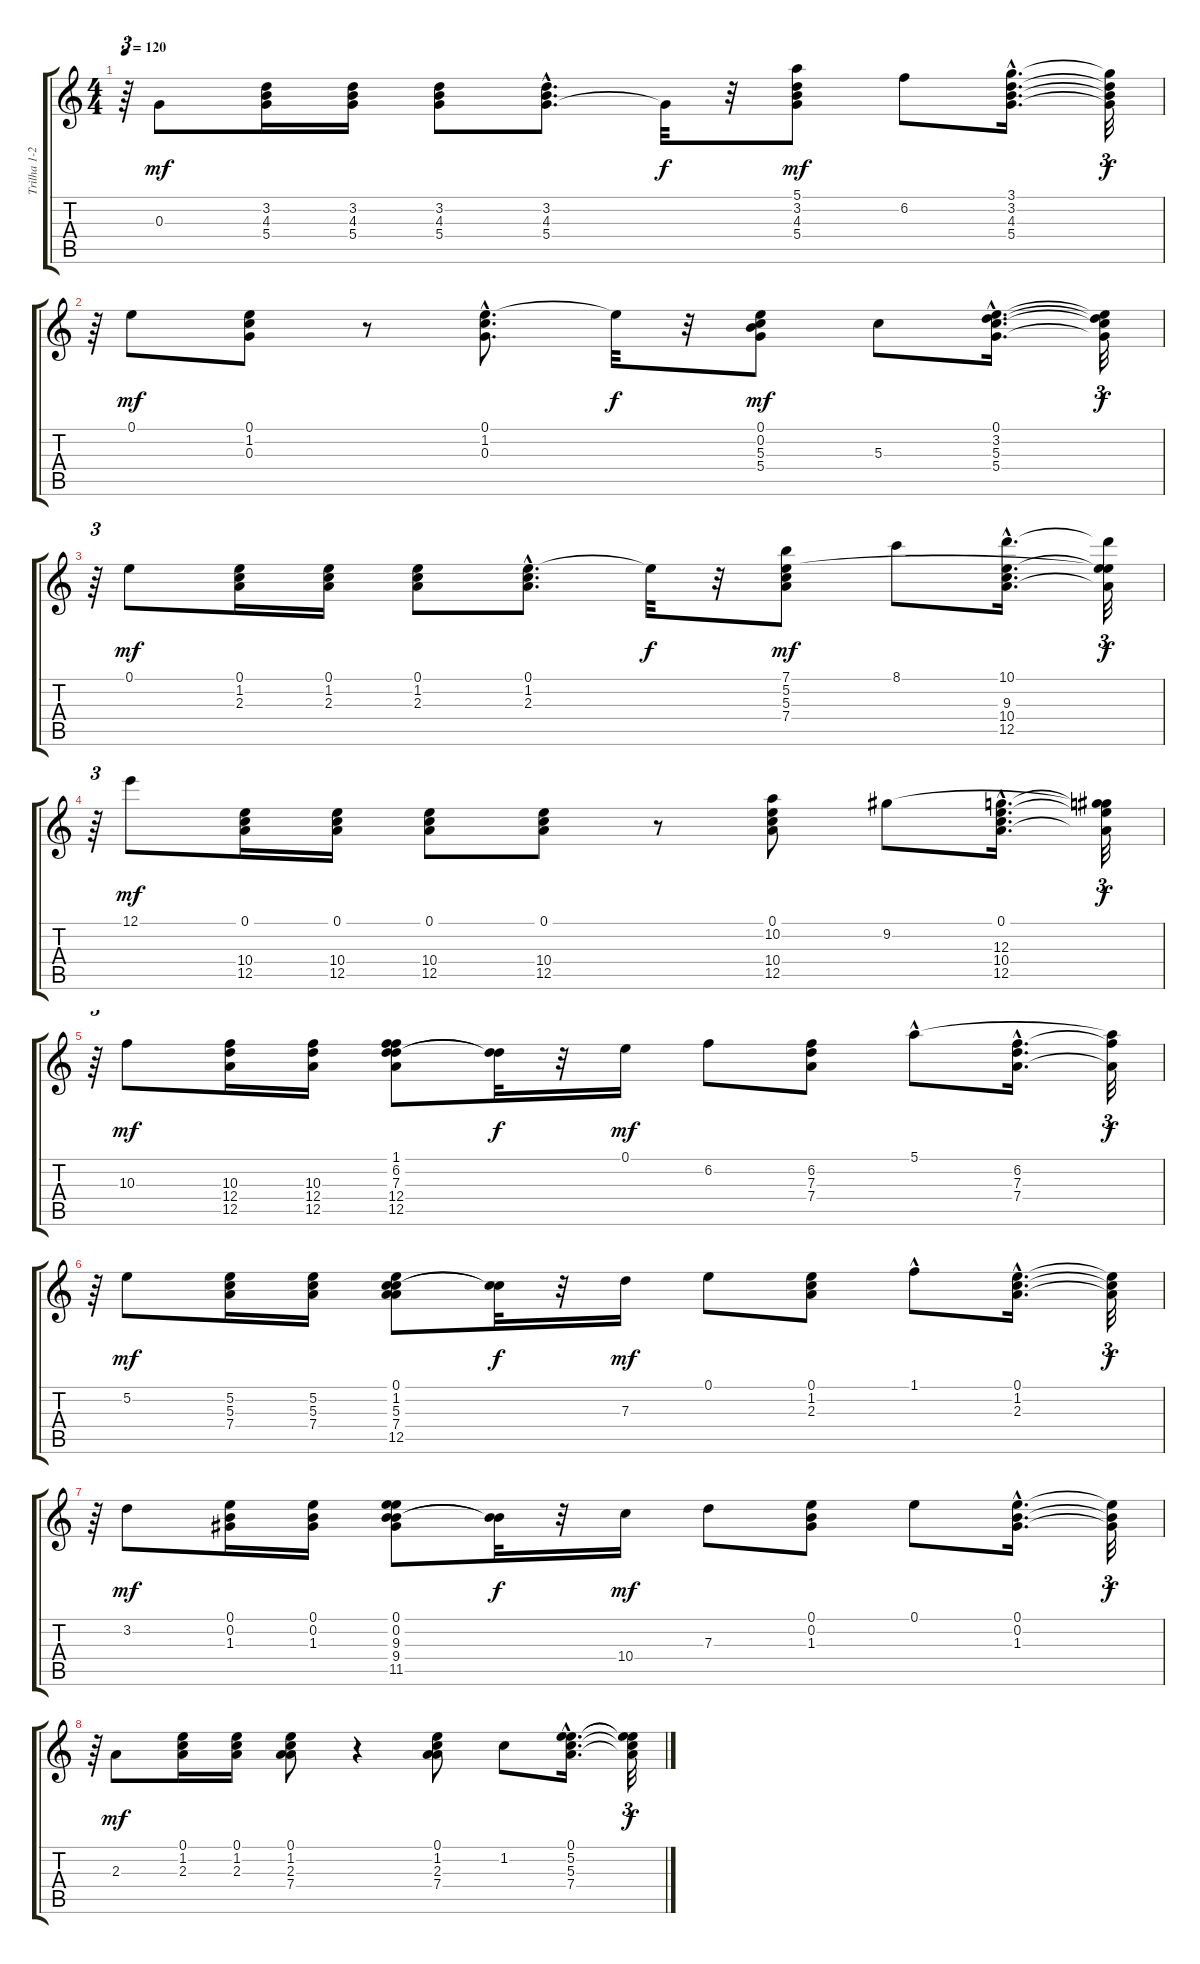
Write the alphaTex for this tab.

\track ("Trilha 1-2" "Trilha 1-2") {instrument acousticguitarnylon}
\staff {score tabs}
\tuning (E4 B3 G3 D3 A2 E2) {hide}
\ts (4 4)
\tempo 120
\clef g2
\ks c
r.64{tu (3 2) dy f} 0.3.8{dy mf} (3.2 4.3 5.4).16 (3.2 4.3 5.4).16 (3.2 4.3 5.4).8 (3.2 4.3 5.4{hac}).8{d} 5.4{t}.32{dy f} r.32 (5.1 3.2 4.3 5.4).8{dy mf} 6.2.8 (3.1{hac} 3.2{hac} 4.3{hac} 5.4{hac}).16{d} (3.1{t} 3.2{t} 4.3{t} 5.4{t}).32{tu (3 2) dy f} |
r.64{tu (3 2)} 0.1.8{dy mf} (0.1 1.2 0.3).8 r.8 (0.1{hac} 1.2 0.3).8{d} 0.1{t}.32{dy f} r.32 (0.1 0.2 5.3 5.4).8{dy mf} 5.3.8 (0.1{hac} 3.2{hac} 5.3{hac} 5.4{hac}).16{d} (0.1{t} 3.2{t} 5.3{t} 5.4{t}).32{tu (3 2) dy f} |
r.64{tu (3 2)} 0.1.8{dy mf} (0.1 1.2 2.3).16 (0.1 1.2 2.3).16 (0.1 1.2 2.3).8 (0.1{hac} 1.2 2.3).8{d} 0.1{t}.32{dy f} r.32 (7.1 5.2 5.3 7.4).8{dy mf} 8.1.8 (10.1{hac} 9.3{hac} 10.4{hac} 12.5{hac}).16{d} (10.1{t} 5.2{t} 9.3{t} 12.5{t}).32{tu (3 2) dy f} |
r.64{tu (3 2)} 12.1.8{dy mf} (0.1 10.4 12.5).16 (0.1 10.4 12.5).16 (0.1 10.4 12.5).8 (0.1 10.4 12.5).8 r.8 (0.1 10.2 10.4 12.5).8 9.2.8 (0.1{hac} 12.3{hac} 10.4{hac} 12.5{hac}).16{d} (0.1{t} 9.2{t} 12.3{t} 12.5{t}).32{tu (3 2) dy f} |
r.64{tu (3 2)} 10.3.8{dy mf} (10.3 12.4 12.5).16 (10.3 12.4 12.5).16 (1.1 6.2 7.3 12.4 12.5).8 (7.3{t} 12.4{t}).32{dy f} r.32 0.1.16{dy mf} 6.2.8 (6.2 7.3 7.4).8 5.1{hac}.8 (6.2{hac} 7.3{hac} 7.4{hac}).16{d} (5.1{t} 6.2{t} 7.4{t}).32{tu (3 2) dy f} |
r.64{tu (3 2)} 5.2.8{dy mf} (5.2 5.3 7.4).16 (5.2 5.3 7.4).16 (0.1 1.2 5.3 7.4 12.5).8 (1.2{t} 5.3{t}).32{dy f} r.32 7.3.16{dy mf} 0.1.8 (0.1 1.2 2.3).8 1.1{hac}.8 (0.1{hac} 1.2{hac} 2.3{hac}).16{d} (0.1{t} 1.2{t} 2.3{t}).32{tu (3 2) dy f} |
r.64{tu (3 2)} 3.2.8{dy mf} (0.1 0.2 1.3).16 (0.1 0.2 1.3).16 (0.1 0.2 9.3 9.4 11.5).8 (0.2{t} 9.4{t}).32{dy f} r.32 10.4.16{dy mf} 7.3.8 (0.1 0.2 1.3).8 0.1.8 (0.1{hac} 0.2{hac} 1.3{hac}).16{d} (0.1{t} 0.2{t} 1.3{t}).32{tu (3 2) dy f} |
r.64{tu (3 2)} 2.3.8{dy mf} (0.1 1.2 2.3).16 (0.1 1.2 2.3).16 (0.1 1.2 2.3 7.4).8 r.4 (0.1 1.2 2.3 7.4).8 1.2.8 (0.1{hac} 5.2{hac} 5.3{hac} 7.4{hac}).16{d} (0.1{t} 5.2{t} 5.3{t} 7.4{t}).32{tu (3 2) dy f}
